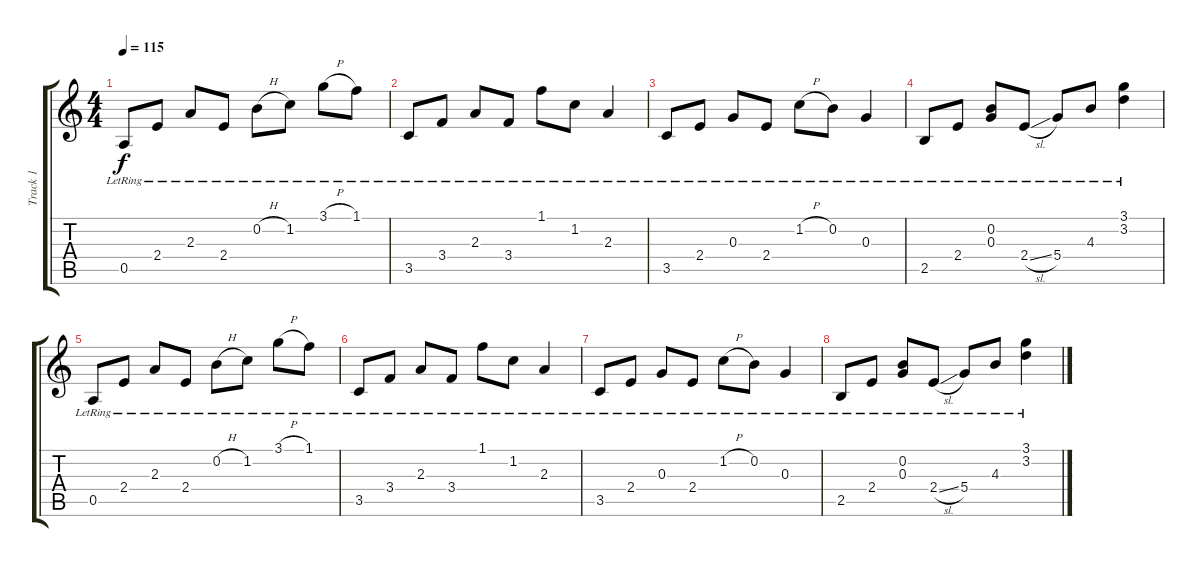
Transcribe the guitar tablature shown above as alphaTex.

\track ("Track 1" "Track 1") {instrument electricguitarclean}
\staff {score tabs}
\tuning (E4 B3 G3 D3 A2 E2) {hide}
\ts (4 4)
\tempo 115
\clef g2
\ks c
0.5{lr}.8{dy f} 2.4{lr}.8 2.3{lr}.8 2.4{lr}.8 0.2{h lr}.8 1.2{lr}.8 3.1{h lr}.8 1.1{lr}.8 |
3.5{lr}.8 3.4{lr}.8 2.3{lr}.8 3.4{lr}.8 1.1{lr}.8 1.2{lr}.8 2.3{lr}.4 |
3.5{lr}.8 2.4{lr}.8 0.3{lr}.8 2.4{lr}.8 1.2{h lr}.8 0.2{lr}.8 0.3{lr}.4 |
2.5{lr}.8 2.4{lr}.8 (0.2{lr} 0.3{lr}).8 2.4{sl lr}.8 5.4{lr}.8 4.3{lr}.8 (3.1{lr} 3.2{lr}).4 |
0.5{lr}.8 2.4{lr}.8 2.3{lr}.8 2.4{lr}.8 0.2{h lr}.8 1.2{lr}.8 3.1{h lr}.8 1.1{lr}.8 |
3.5{lr}.8 3.4{lr}.8 2.3{lr}.8 3.4{lr}.8 1.1{lr}.8 1.2{lr}.8 2.3{lr}.4 |
3.5{lr}.8 2.4{lr}.8 0.3{lr}.8 2.4{lr}.8 1.2{h lr}.8 0.2{lr}.8 0.3{lr}.4 |
2.5{lr}.8 2.4{lr}.8 (0.2{lr} 0.3{lr}).8 2.4{sl lr}.8 5.4{lr}.8 4.3{lr}.8 (3.1{lr} 3.2{lr}).4
